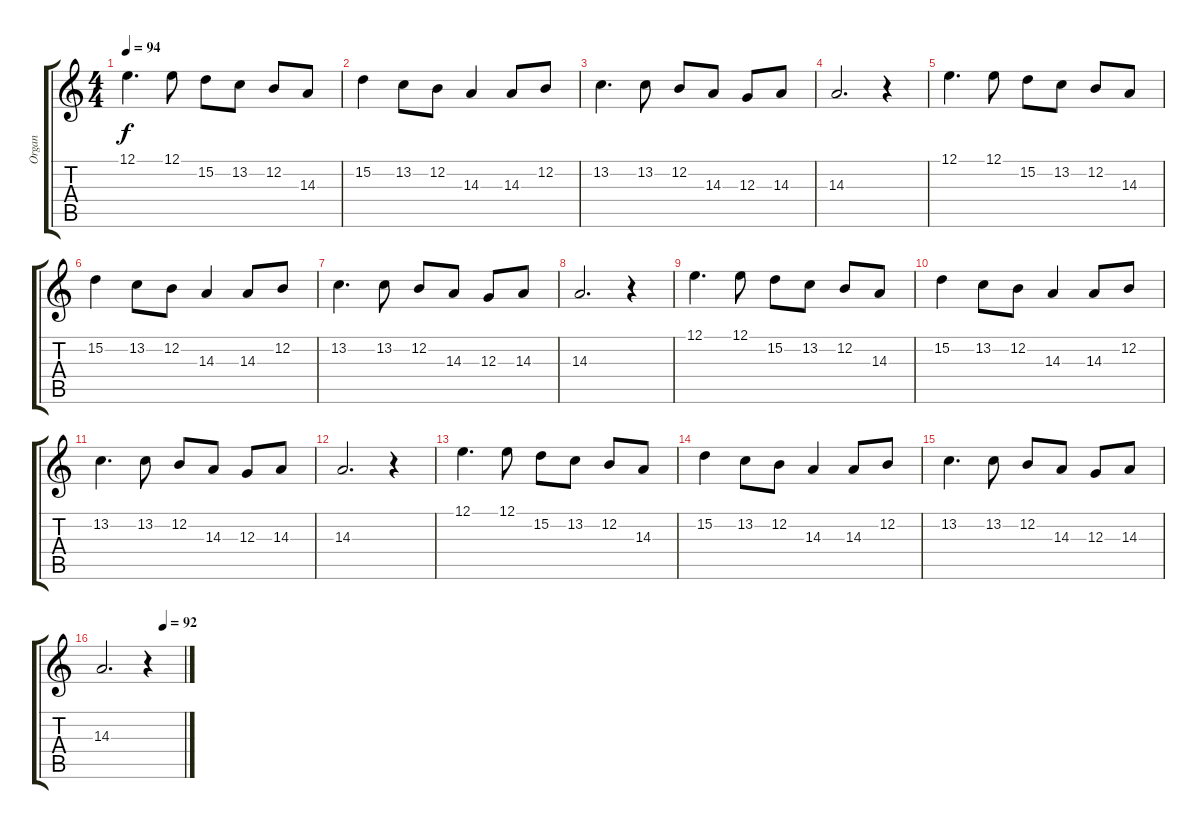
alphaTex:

\track ("Organ" "Organ") {instrument drawbarorgan}
\staff {score tabs}
\tuning (E4 B3 G3 D3 A2 E2) {hide}
\ts (4 4)
\tempo 94
\clef g2
\ks c
12.1.4{d dy f} 12.1.8 15.2.8 13.2.8 12.2.8 14.3.8 |
15.2.4 13.2.8 12.2.8 14.3.4 14.3.8 12.2.8 |
13.2.4{d} 13.2.8 12.2.8 14.3.8 12.3.8 14.3.8 |
14.3.2{d} r.4 |
12.1.4{d} 12.1.8 15.2.8 13.2.8 12.2.8 14.3.8 |
15.2.4 13.2.8 12.2.8 14.3.4 14.3.8 12.2.8 |
13.2.4{d} 13.2.8 12.2.8 14.3.8 12.3.8 14.3.8 |
14.3.2{d} r.4 |
12.1.4{d} 12.1.8 15.2.8 13.2.8 12.2.8 14.3.8 |
15.2.4 13.2.8 12.2.8 14.3.4 14.3.8 12.2.8 |
13.2.4{d} 13.2.8 12.2.8 14.3.8 12.3.8 14.3.8 |
14.3.2{d} r.4 |
12.1.4{d} 12.1.8 15.2.8 13.2.8 12.2.8 14.3.8 |
15.2.4 13.2.8 12.2.8 14.3.4 14.3.8 12.2.8 |
13.2.4{d} 13.2.8 12.2.8 14.3.8 12.3.8 14.3.8 |
\tempo (92 0.75)
14.3.2{d} r.4
